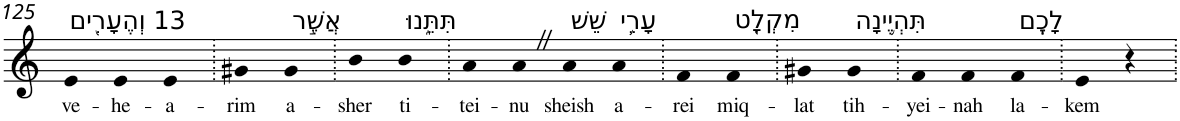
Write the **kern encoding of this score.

**kern	**text
*part1	*part1
*staff1	*staff1
*I"Piano	*
*I'Pno	*
!!LO:PB:g=z
*clefG2	*
*k[]	*
=125	=125
!LO:TX:a:t=13 וְהֶעָרִ֖ים	!
!	!LO:LY:b
4e	ve-
!	!LO:LY:b
4e	-he-
!	!LO:LY:b
4e	-a-
=126.	=126.
!	!LO:LY:b
4g#X	-rim
!LO:TX:a:t=אֲשֶׁ֣ר	!
!	!LO:LY:b
4g#	a-
=127.	=127.
!	!LO:LY:b
4b	-sher
!LO:TX:a:t=תִּתֵּ֑נוּ	!
!	!LO:LY:b
4b	ti-
=128.	=128.
!	!LO:LY:b
4a	-tei-
!	!LO:LY:b
4aZ	-nu
!LO:TX:a:t=שֵׁשׁ	!
!	!LO:LY:b
4a	sheish
!LO:TX:a:t=עָרֵ֥י	!
!	!LO:LY:b
4a	a-
=129.	=129.
!	!LO:LY:b
4f	-rei
!LO:TX:a:t=מִקְלָ֖ט	!
!	!LO:LY:b
4f	miq-
=130.	=130.
!	!LO:LY:b
4g#X	-lat
!LO:TX:a:t=תִּהְיֶ֥ינָה	!
!	!LO:LY:b
4g#	tih-
=131.	=131.
!	!LO:LY:b
4f	-yei-
!	!LO:LY:b
4f	-nah
!LO:TX:a:t=לָכֶֽם	!
!	!LO:LY:b
4f	la-
=132.	=132.
!	!LO:LY:b
4e	-kem
4r	.
=.	=.
*-	*-
